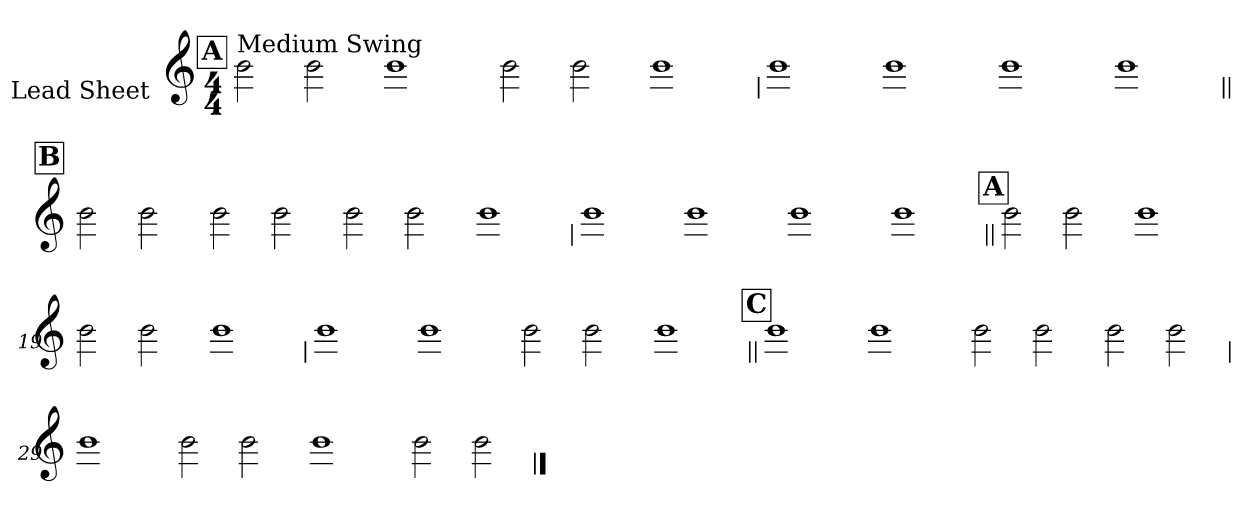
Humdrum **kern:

**kern
*part1
*staff1
*I"Lead Sheet
*stria0
*clefG2
*k[]
*C:
*M4/4
!!LO:REH:place=s1:a:t=A
=1||
!LO:TX:a:t=Medium Swing
2b
2b
=2-
1b
=3-
2b
2b
=4-
1b
!!LO:LB:g=z
=5
1b
=6-
1b
=7-
1b
=8-
1b
!!LO:LB:g=z
!!LO:REH:place=s1:a:t=B
=9||
2b
2b
=10-
2b
2b
=11-
2b
2b
=12-
1b
!!LO:LB:g=z
=13
1b
=14-
1b
=15-
1b
=16-
1b
!!LO:LB:g=z
!!LO:REH:place=s1:a:t=A
=17||
2b
2b
=18-
1b
=19-
2b
2b
=20-
1b
!!LO:LB:g=z
=21
1b
=22-
1b
=23-
2b
2b
=24-
1b
!!LO:LB:g=z
!!LO:REH:place=s1:a:t=C
=25||
1b
=26-
1b
=27-
2b
2b
=28-
2b
2b
!!LO:LB:g=z
=29
1b
=30-
2b
2b
=31-
1b
=32-
2b
2b
==
*-
